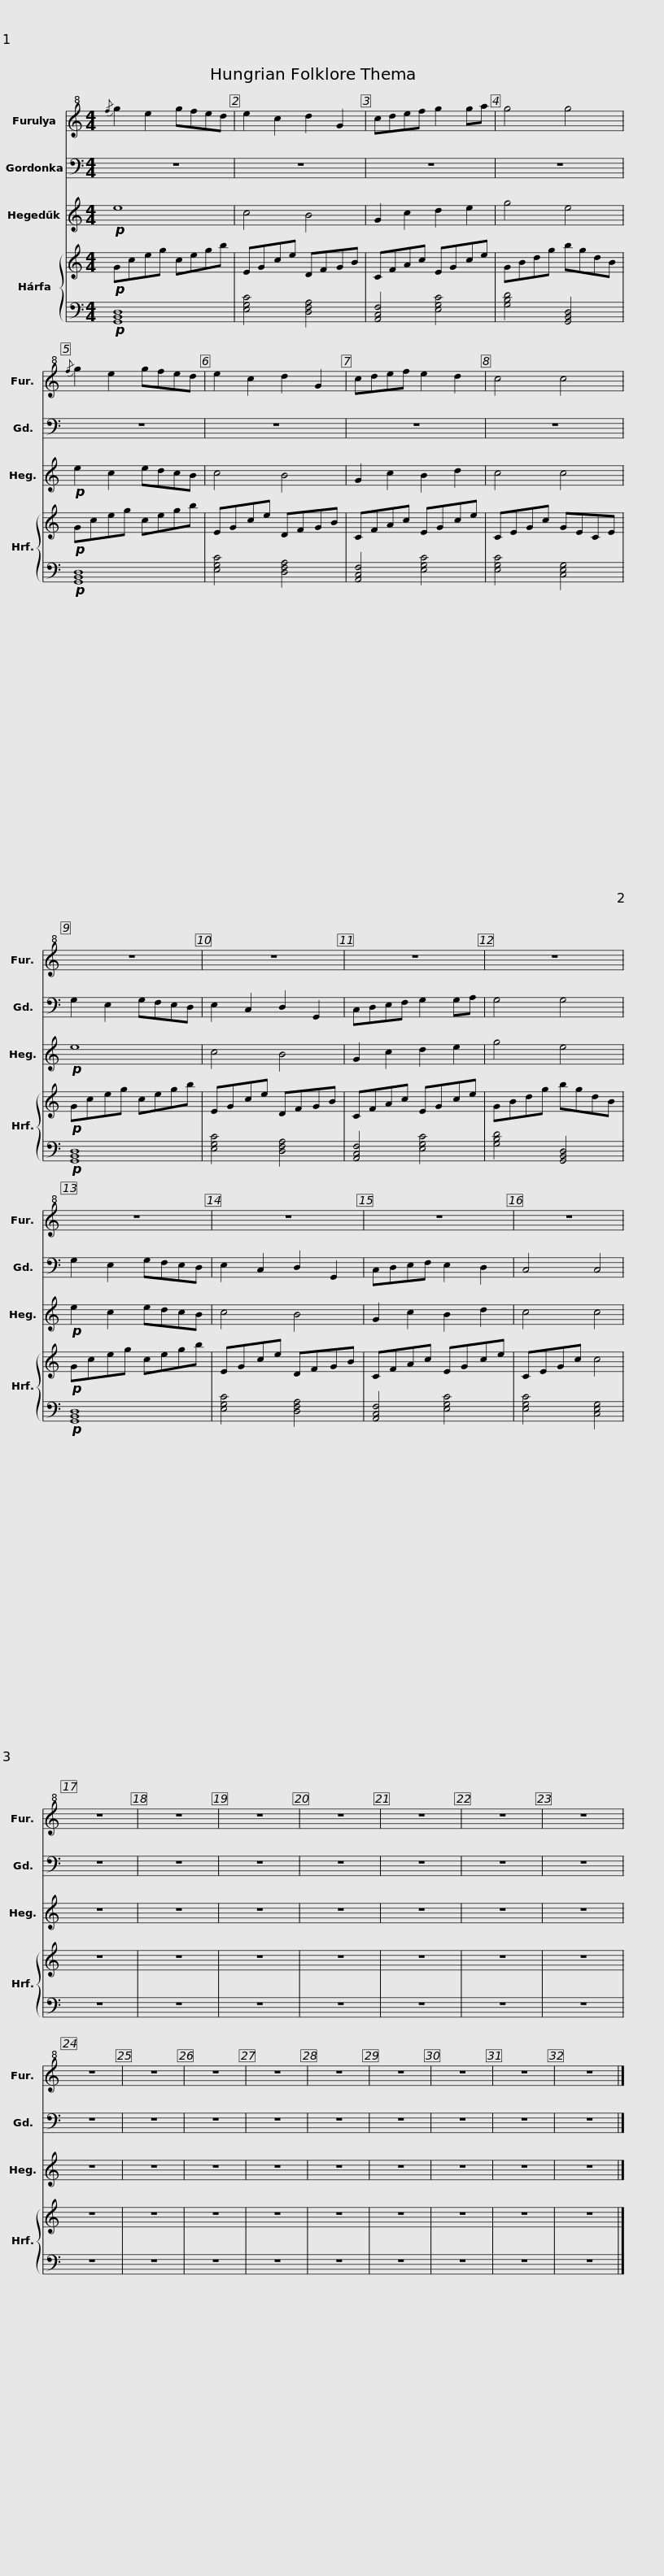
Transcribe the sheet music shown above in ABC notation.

X:1
%%score 1 2 3 { 4 | 5 }
L:1/8
M:4/4
I:linebreak $
K:C
V:1 treble+8
V:2 bass
V:3 treble
V:4 treble
V:5 bass
V:1
{/f} g2 e2 gfed | e2 c2 d2 G2 | cdef g2 ga | g4 g4 |${/f} g2 e2 gfed | %5
 e2 c2 d2 G2 | cdef e2 d2 | c4 c4 | z8 |$ z8 | %10
 z8 | z8 | z8 | z8 |$ z8 | %15
 z8 | z8 | z8 | z8 | z8 | %20
 z8 | z8 | z8 | z8 | z8 | %25
 z8 | z8 |$ z8 | z8 | z8 | %30
 z8 | z8 |] %32
V:2
 z8 | z8 | z8 | z8 |$ z8 | %5
 z8 | z8 | z8 | G,2 E,2 G,F,E,D, |$ E,2 C,2 D,2 G,,2 | %10
 C,D,E,F, G,2 G,A, | G,4 G,4 | G,2 E,2 G,F,E,D, | E,2 C,2 D,2 G,,2 |$ C,D,E,F, E,2 D,2 | %15
 C,4 C,4 | z8 | z8 | z8 | z8 | %20
 z8 | z8 | z8 | z8 | z8 | %25
 z8 | z8 |$ z8 | z8 | z8 | %30
 z8 | z8 |] %32
V:3
!p! e8 | c4 B4 | G2 c2 d2 e2 | g4 e4 |$!p! e2 c2 edcB | %5
 c4 B4 | G2 c2 B2 d2 | c4 c4 |!p! e8 |$ c4 B4 | %10
 G2 c2 d2 e2 | g4 e4 |!p! e2 c2 edcB | c4 B4 |$ G2 c2 B2 d2 | %15
 c4 c4 | z8 | z8 | z8 | z8 | %20
 z8 | z8 | z8 | z8 | z8 | %25
 z8 | z8 |$ z8 | z8 | z8 | %30
 z8 | z8 |] %32
V:4
!p! Gceg cegb | EGce DFGB | CFAc EGce | GBdg bgdB |$!p! Gceg cegb | %5
 EGce DFGB | CFAc EGce | CEGc GECE |!p! Gceg cegb |$ EGce DFGB | %10
 CFAc EGce | GBdg bgdB |!p! Gceg cegb | EGce DFGB |$ CFAc EGce | %15
 CEGc c4 | z8 | z8 | z8 | z8 | %20
 z8 | z8 | z8 | z8 | z8 | %25
 z8 | z8 |$ z8 | z8 | z8 | %30
 z8 | z8 |] %32
V:5
!p! [G,,B,,D,]8 | [E,G,C]4 [D,F,A,]4 | [A,,C,F,]4 [E,G,C]4 | [G,B,D]4 [G,,B,,D,]4 |$!p! [G,,B,,D,]8 | %5
 [E,G,C]4 [D,F,A,]4 | [A,,C,F,]4 [E,G,C]4 | [E,G,C]4 [C,E,G,]4 |!p! [G,,B,,D,]8 |$ [E,G,C]4 [D,F,A,]4 | %10
 [A,,C,F,]4 [E,G,C]4 | [G,B,D]4 [G,,B,,D,]4 |!p! [G,,B,,D,]8 | [E,G,C]4 [D,F,A,]4 |$ [A,,C,F,]4 [E,G,C]4 | %15
 [E,G,C]4 [C,E,G,]4 | z8 | z8 | z8 | z8 | %20
 z8 | z8 | z8 | z8 | z8 | %25
 z8 | z8 |$ z8 | z8 | z8 | %30
 z8 | z8 |] %32
